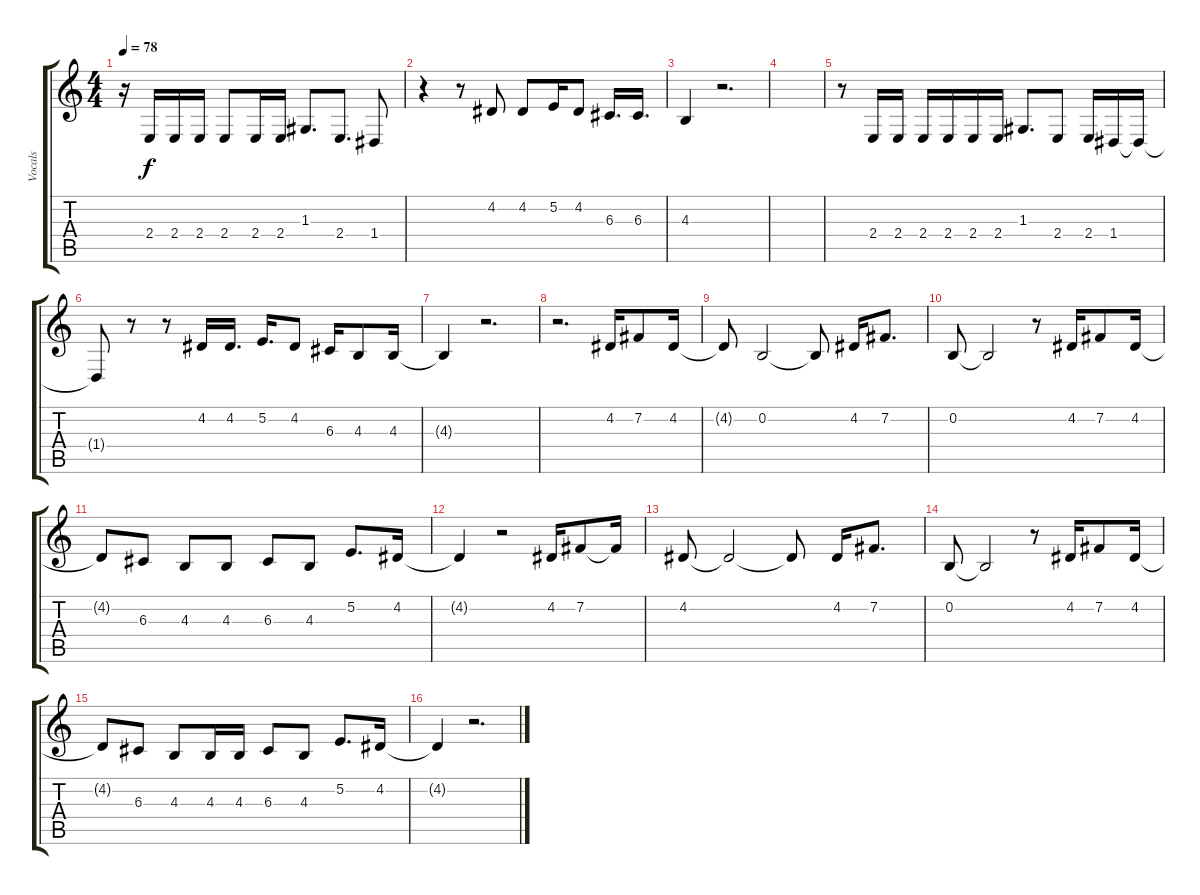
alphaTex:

\track ("Vocals" "Vocals") {instrument sopranosax}
\staff {score tabs}
\tuning (E4 B3 G3 D3 A2 E2) {hide}
\ts (4 4)
\tempo 78
\clef g2
\ks c
r.16{dy f} 2.4.16 2.4.16 2.4.16 2.4.8 2.4.16 2.4.16 1.3.8{d} 2.4.8{d} 1.4.8 |
r.4 r.8 4.2.8 4.2.8 5.2.16 4.2.8 6.3.16{d} 6.3.16{d} |
4.3.4 r.2{d} |
|
r.8 2.4.16 2.4.16 2.4.16 2.4.16 2.4.16 2.4.16 1.3.8{d} 2.4.8 2.4.16 1.4.16 1.4{t}.16 |
1.4{t}.8 r.8 r.8 4.2.16 4.2.16{d} 5.2.16{d} 4.2.8 6.3.16 4.3.8 4.3.16 |
4.3{t}.4 r.2{d} |
r.2{d} 4.2.16 7.2.8 4.2.16 |
4.2{t}.8 0.2.2 0.2{t}.8 4.2.16 7.2.8{d} |
0.2.8 0.2{t}.2 r.8 4.2.16 7.2.8 4.2.16 |
4.2{t}.8 6.3.8 4.3.8 4.3.8 6.3.8 4.3.8 5.2.8{d} 4.2.16 |
4.2{t}.4 r.2 4.2.16 7.2.8 7.2{t}.16 |
4.2.8 4.2{t}.2 4.2{t}.8 4.2.16 7.2.8{d} |
0.2.8 0.2{t}.2 r.8 4.2.16 7.2.8 4.2.16 |
4.2{t}.8 6.3.8 4.3.8 4.3.16 4.3.16 6.3.8 4.3.8 5.2.8{d} 4.2.16 |
4.2{t}.4 r.2{d}
